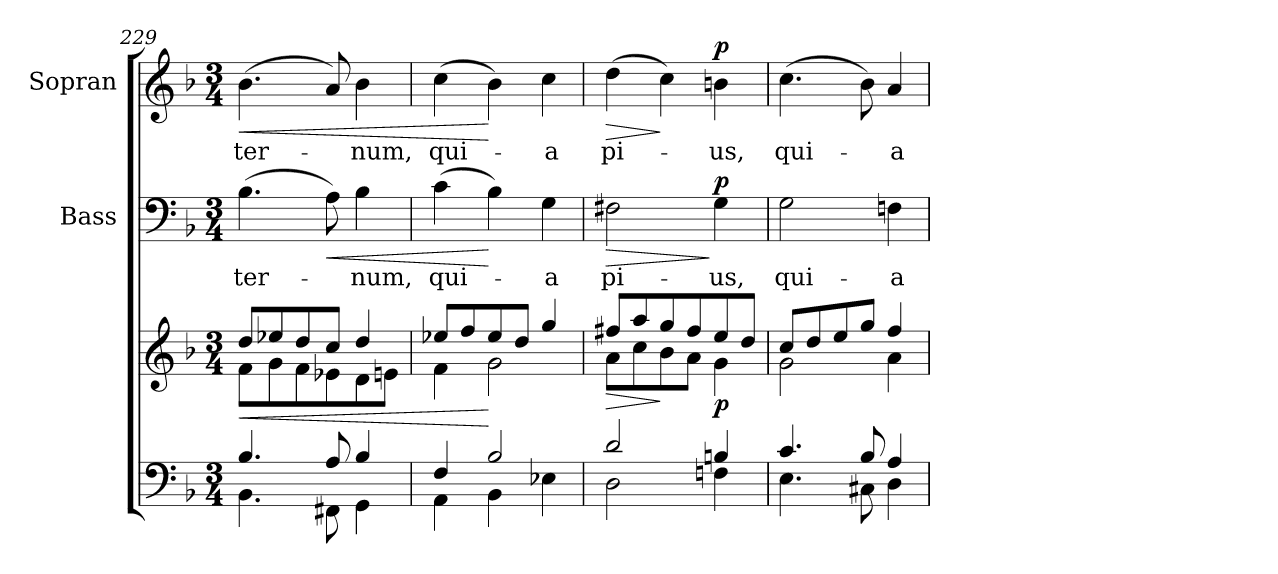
**kern	**kern	**dynam	**kern	**text	**dynam	**kern	**text	**dynam
*part3	*part3	*part3	*part2	*part2	*part2	*part1	*part1	*part1
*staff4	*staff3	*staff3/4	*staff2	*staff2	*staff2	*staff1	*staff1	*staff1
*	*	*	*I"Bass	*	*	*I"Sopran	*	*
*	*	*	*I'B.	*	*	*I'S.	*	*
*clefF4	*clefG2	*	*clefF4	*	*	*clefG2	*	*
*k[b-]	*k[b-]	*	*k[b-]	*	*	*k[b-]	*	*
*F:	*F:	*	*F:	*	*	*F:	*	*
*M3/4	*M3/4	*	*M3/4	*	*	*M3/4	*	*
=229	=229	=229	=229	=229	=229	=229	=229	=229
*^	*	*	*	*	*	*	*	*
!	!	!	!LO:HP:b	!	!LO:LY:b	!	!	!LO:LY:b	!LO:HP:b
*	*	*^	*	*	*	*	*	*	*
4.B-/	4.BB-\	8dd/L	8f\L	<	(>4.B-\	-ter-	.	(>4.b-\	-ter-	<
.	.	8ee-X/	8g\	.	.	.	.	.	.	.
.	.	8dd/	8f\	.	.	.	.	.	.	.
!	!	!	!	!	!	!	!LO:HP:b	!	!	!
8A/	8FF#X\	8cc/J	8e-X\	.	8A\)	.	<	8a/)	.	.
!	!	!	!	!	!	!LO:LY:b	!	!	!LO:LY:b	!
4B-/	4GG\	4dd/	8d\	.	4B-\	-num,	.	4b-\	-num,	.
.	.	.	8en\J	.	.	.	.	.	.	.
=230	=230	=230	=230	=230	=230	=230	=230	=230	=230	=230
!	!	!	!	!	!	!LO:LY:b	!	!	!LO:LY:b	!
4F/	4AA\	8ee-X/L	4f\	.	(>4c\	qui-	.	(>4cc\	qui-	.
.	.	8ff/	.	.	.	.	.	.	.	.
2B-/	4BB-\	8ee-/	2g\	[	4B-\)	.	[	4b-\)	.	[
.	.	8dd/J	.	.	.	.	.	.	.	.
!	!	!	!	!	!	!LO:LY:b	!	!	!LO:LY:b	!
.	4E-X\	4gg/	.	.	4G\	-a	.	4cc\	-a	.
=231	=231	=231	=231	=231	=231	=231	=231	=231	=231	=231
!	!	!	!	!LO:HP:b	!	!LO:LY:b	!LO:HP:b	!	!LO:LY:b	!LO:HP:b
2d/	2D\	8ff#X/L	8a\L	>	2F#X\	pi-	>	(>4dd\	pi-	>
.	.	8aa/	8cc\	.	.	.	.	.	.	.
.	.	8gg/	8b-\	]	.	.	.	4cc\)	.	]
.	.	8ff#/	8a\J	.	.	.	.	.	.	.
!	!	!	!	!LO:DY:b	!	!LO:LY:b	!LO:DY:n=1:a	!	!LO:LY:b	!LO:DY:a
4Bn/	4Fn\	8ee/	4g\	p	4G\	-us,	] p	4bn\	-us,	p
.	.	8dd/J	.	.	.	.	.	.	.	.
=232	=232	=232	=232	=232	=232	=232	=232	=232	=232	=232
!	!	!	!	!	!	!LO:LY:b	!	!	!LO:LY:b	!
4.c/	4.E\	8cc/L	2g\	.	2G\	qui-	.	(>4.cc\	qui-	.
.	.	8dd/	.	.	.	.	.	.	.	.
.	.	8ee/	.	.	.	.	.	.	.	.
8B-/	8C#X\	8gg/J	.	.	.	.	.	8b-\)	.	.
!	!	!	!	!	!	!LO:LY:b	!	!	!LO:LY:b	!
4A/	4D\	4ff/	4a\	.	4Fn\	-a	.	4a/	-a	.
*v	*v	*	*	*	*	*	*	*	*	*
*	*v	*v	*	*	*	*	*	*	*
=	=	=	=	=	=	=	=	=
*-	*-	*-	*-	*-	*-	*-	*-	*-
